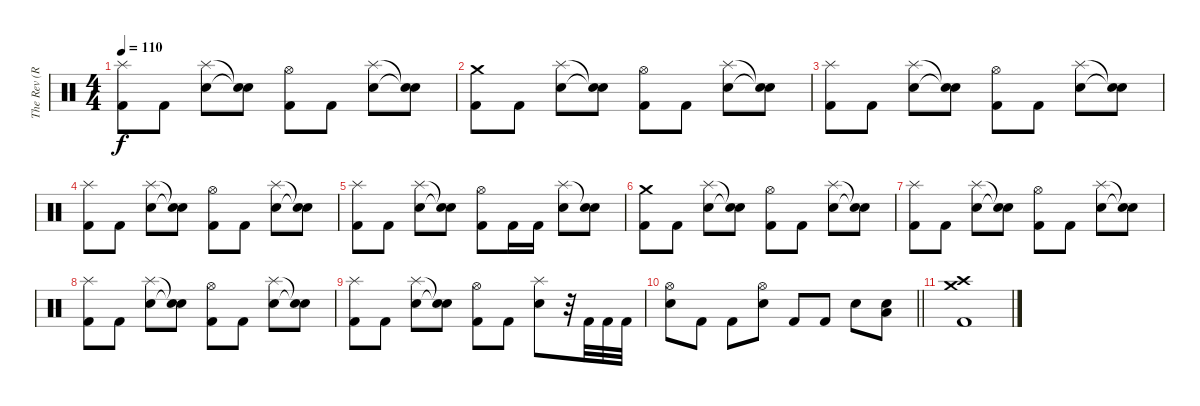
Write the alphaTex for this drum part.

\track ("The Rev (R.I.P.)" "The Rev (R") {instrument percussion}
\staff {score}
\articulation defaults
\ts (4 4)
\tempo 110
\clef neutral
\ks c
("Splash (hit)" "Kick (hit) 2").8{dy f} "Kick (hit) 2".8 ("Splash (hit)" "Electric Snare (hit)").8 ("Snare (hit)"{t} "Snare (hit)"{t}).8 ("Hi-Hat (open)" "Kick (hit) 2").8 "Kick (hit) 2".8 ("Splash (hit)" "Electric Snare (hit)").8 ("Snare (hit)"{t} "Snare (hit)"{t}).8 |
("Crash medium (hit)" "Kick (hit) 2").8 "Kick (hit) 2".8 ("Splash (hit)" "Electric Snare (hit)").8 ("Snare (hit)"{t} "Snare (hit)"{t}).8 ("Hi-Hat (open)" "Kick (hit) 2").8 "Kick (hit) 2".8 ("Splash (hit)" "Electric Snare (hit)").8 ("Snare (hit)"{t} "Snare (hit)"{t}).8 |
("Splash (hit)" "Kick (hit) 2").8 "Kick (hit) 2".8 ("Splash (hit)" "Electric Snare (hit)").8 ("Snare (hit)"{t} "Snare (hit)"{t}).8 ("Hi-Hat (open)" "Kick (hit) 2").8 "Kick (hit) 2".8 ("Splash (hit)" "Electric Snare (hit)").8 ("Snare (hit)"{t} "Snare (hit)"{t}).8 |
("Splash (hit)" "Kick (hit) 2").8 "Kick (hit) 2".8 ("Splash (hit)" "Electric Snare (hit)").8 ("Snare (hit)"{t} "Snare (hit)"{t}).8 ("Hi-Hat (open)" "Kick (hit) 2").8 "Kick (hit) 2".8 ("Splash (hit)" "Electric Snare (hit)").8 ("Snare (hit)"{t} "Snare (hit)"{t}).8 |
("Splash (hit)" "Kick (hit) 2").8 "Kick (hit) 2".8 ("Splash (hit)" "Electric Snare (hit)").8 ("Snare (hit)"{t} "Snare (hit)"{t}).8 ("Hi-Hat (open)" "Kick (hit) 2").8 "Kick (hit) 2".16 "Kick (hit) 2".16 ("Splash (hit)" "Electric Snare (hit)").8 ("Snare (hit)"{t} "Electric Snare (hit)").8 |
("Crash medium (hit)" "Kick (hit) 2").8 "Kick (hit) 2".8 ("Splash (hit)" "Electric Snare (hit)").8 ("Snare (hit)"{t} "Snare (hit)"{t}).8 ("Hi-Hat (open)" "Kick (hit) 2").8 "Kick (hit) 2".8 ("Splash (hit)" "Electric Snare (hit)").8 ("Snare (hit)"{t} "Snare (hit)"{t}).8 |
("Splash (hit)" "Kick (hit) 2").8 "Kick (hit) 2".8 ("Splash (hit)" "Electric Snare (hit)").8 ("Snare (hit)"{t} "Snare (hit)"{t}).8 ("Hi-Hat (open)" "Kick (hit) 2").8 "Kick (hit) 2".8 ("Splash (hit)" "Electric Snare (hit)").8 ("Snare (hit)"{t} "Snare (hit)"{t}).8 |
("Splash (hit)" "Kick (hit) 2").8 "Kick (hit) 2".8 ("Splash (hit)" "Electric Snare (hit)").8 ("Snare (hit)"{t} "Snare (hit)"{t}).8 ("Hi-Hat (open)" "Kick (hit) 2").8 "Kick (hit) 2".8 ("Splash (hit)" "Electric Snare (hit)").8 ("Snare (hit)"{t} "Snare (hit)"{t}).8 |
("Splash (hit)" "Kick (hit) 2").8 "Kick (hit) 2".8 ("Splash (hit)" "Electric Snare (hit)").8 ("Snare (hit)"{t} "Snare (hit)"{t}).8 ("Hi-Hat (open)" "Kick (hit) 2").8 "Kick (hit) 2".8 ("Splash (hit)" "Snare (hit) 2").8 r.32 "Kick (hit) 2".32 "Kick (hit) 2".32 "Kick (hit) 2".32 |
\barLineRight lightlight
("Hi-Hat (open)" "Electric Snare (hit)").8 "Kick (hit) 2".8 "Kick (hit) 2".8 ("Hi-Hat (open)" "Electric Snare (hit)").8 "Kick (hit) 2".8 "Kick (hit) 2".8 "Electric Snare (hit)".8 ("Low Floor Tom (hit)" "Electric Snare (hit)").8 |
("Crash high (hit)" "Crash medium (hit)" "Kick (hit) 2").1
